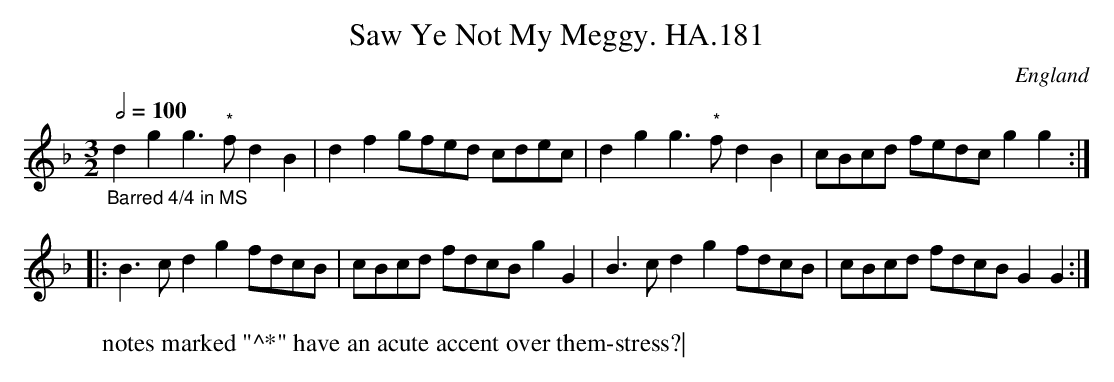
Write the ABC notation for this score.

X:1
T:Saw Ye Not My Meggy. HA.181
M:3/2
L:1/8
Q:1/2=100
O:England
K:F
"_Barred 4/4 in MS"d2g2 g3"^*"f d2B2|d2f2 gfed cdec|\
d2g2 g3"^*"f d2B2| cBcd fedc g2g2:|
|:B3c d2g2 fdcB| cBcd fdcB g2G2|B3c d2g2 fdcB| cBcd fdcB G2G2:|
W:notes marked "^*" have an acute accent over them-stress?|
